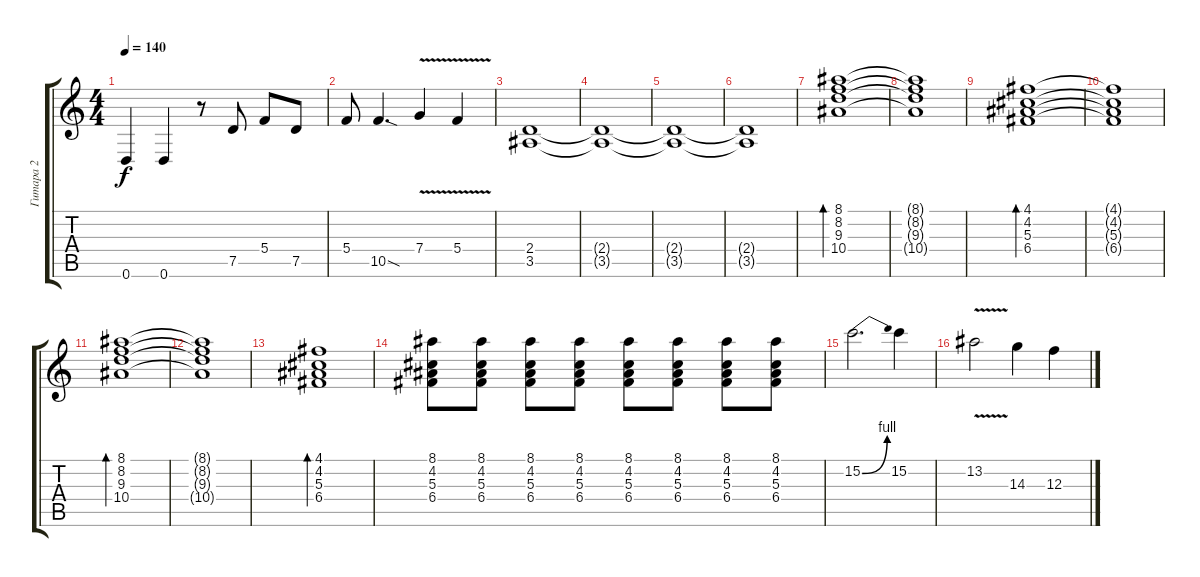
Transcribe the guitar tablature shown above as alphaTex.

\track ("Гитара 2" "Гитара 2") {instrument distortionguitar}
\staff {score tabs}
\tuning (D4 A3 F3 C3 G2 D2) {hide}
\ts (4 4)
\tempo 140
\clef g2
\ks c
0.6.4{dy f} 0.6.4 r.8 7.5.8 5.4.8 7.5.8 |
5.4.8 10.5{sod}.4{d} 7.4{v}.4 5.4{v}.4 |
(2.4 3.5).1 |
(2.4{t} 3.5{t}).1 |
(2.4{t} 3.5{t}).1 |
(2.4{t} 3.5{t}).1 |
(8.1 8.2 9.3 10.4).1{bd 240 instrument electricguitarclean} |
(8.1{t} 8.2{t} 9.3{t} 10.4{t}).1 |
(4.1 4.2 5.3 6.4).1{bd 240} |
(4.1{t} 4.2{t} 5.3{t} 6.4{t}).1 |
(8.1 8.2 9.3 10.4).1{bd 240} |
(8.1{t} 8.2{t} 9.3{t} 10.4{t}).1 |
(4.1 4.2 5.3 6.4).1{bd 240} |
(8.1 4.2 5.3 6.4).8 (8.1 4.2 5.3 6.4).8 (8.1 4.2 5.3 6.4).8 (8.1 4.2 5.3 6.4).8 (8.1 4.2 5.3 6.4).8 (8.1 4.2 5.3 6.4).8 (8.1 4.2 5.3 6.4).8 (8.1 4.2 5.3 6.4).8 |
15.2{be (bend 0 0 60 4)}.2{d instrument distortionguitar} 15.2.4 |
13.2{v}.2 14.3.4 12.3.4
